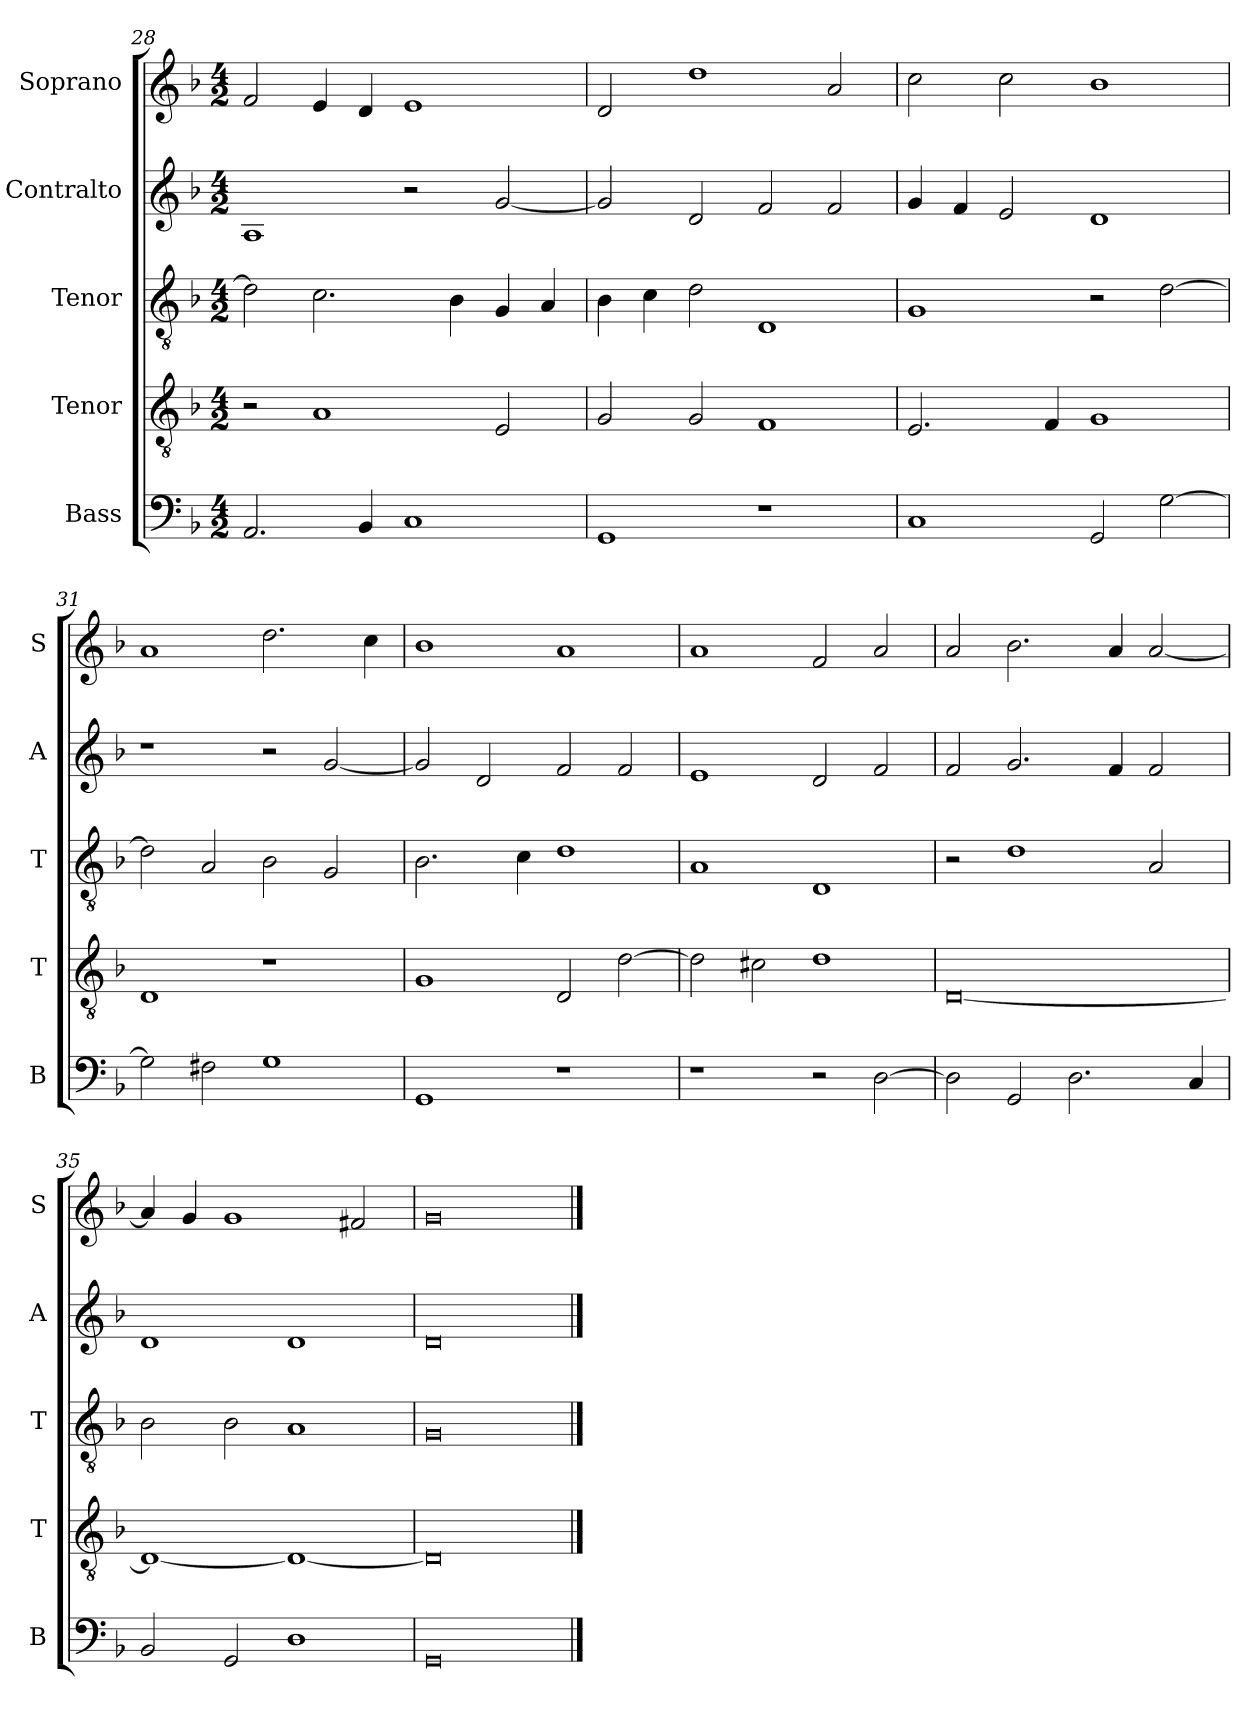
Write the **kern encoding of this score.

**kern	**kern	**kern	**kern	**kern
*part5	*part4	*part3	*part2	*part1
*staff5	*staff4	*staff3	*staff2	*staff1
*I"Bass	*I"Tenor	*I"Tenor	*I"Contralto	*I"Soprano
*I'B	*I'T	*I'T	*I'A	*I'S
*clefF4	*clefGv2	*clefGv2	*clefG2	*clefG2
*k[b-]	*k[b-]	*k[b-]	*k[b-]	*k[b-]
*G:dor	*G:dor	*G:dor	*G:dor	*G:dor
*M4/2	*M4/2	*M4/2	*M4/2	*M4/2
=28	=28	=28	=28	=28
2.AA	2r	2d]	1A	2f
.	1A	2.c	.	4e
4BB-	.	.	.	4d
1C	.	.	2r	1e
.	.	4B-	.	.
.	2E	4G	[2g	.
.	.	4A	.	.
=29	=29	=29	=29	=29
1GG	2G	4B-	2g]	2d
.	.	4c	.	.
.	2G	2d	2d	1dd
1r	1F	1D	2f	.
.	.	.	2f	2a
=30	=30	=30	=30	=30
1C	2.E	1G	4g	2cc
.	.	.	4f	.
.	.	.	2e	2cc
.	4F	.	.	.
2GG	1G	2r	1d	1b-
[2G	.	[2d	.	.
=31	=31	=31	=31	=31
2G]	1D	2d]	1r	1a
2F#X	.	2A	.	.
1G	1r	2B-	2r	2.dd
.	.	2G	[2g	.
.	.	.	.	4cc
=32	=32	=32	=32	=32
1GG	1G	2.B-	2g]	1b-
.	.	.	2d	.
.	.	4c	.	.
1r	2D	1d	2f	1a
.	[2d	.	2f	.
=33	=33	=33	=33	=33
1r	2d]	1A	1e	1a
.	2c#X	.	.	.
2r	1d	1D	2d	2f
[2D	.	.	2f	2a
=34	=34	=34	=34	=34
2D]	[0D	2r	2f	2a
2GG	.	1d	2.g	2.b-
2.D	.	.	.	.
.	.	.	4f	4a
.	.	2A	2f	[2a
4C	.	.	.	.
=35	=35	=35	=35	=35
2BB-	1D_	2B-	1d	4a]
.	.	.	.	4g
2GG	.	2B-	.	1g
1D	1D_	1A	1d	.
.	.	.	.	2f#X
=36	=36	=36	=36	=36
0GG	0D]	0G	0d	0g
==	==	==	==	==
*-	*-	*-	*-	*-
